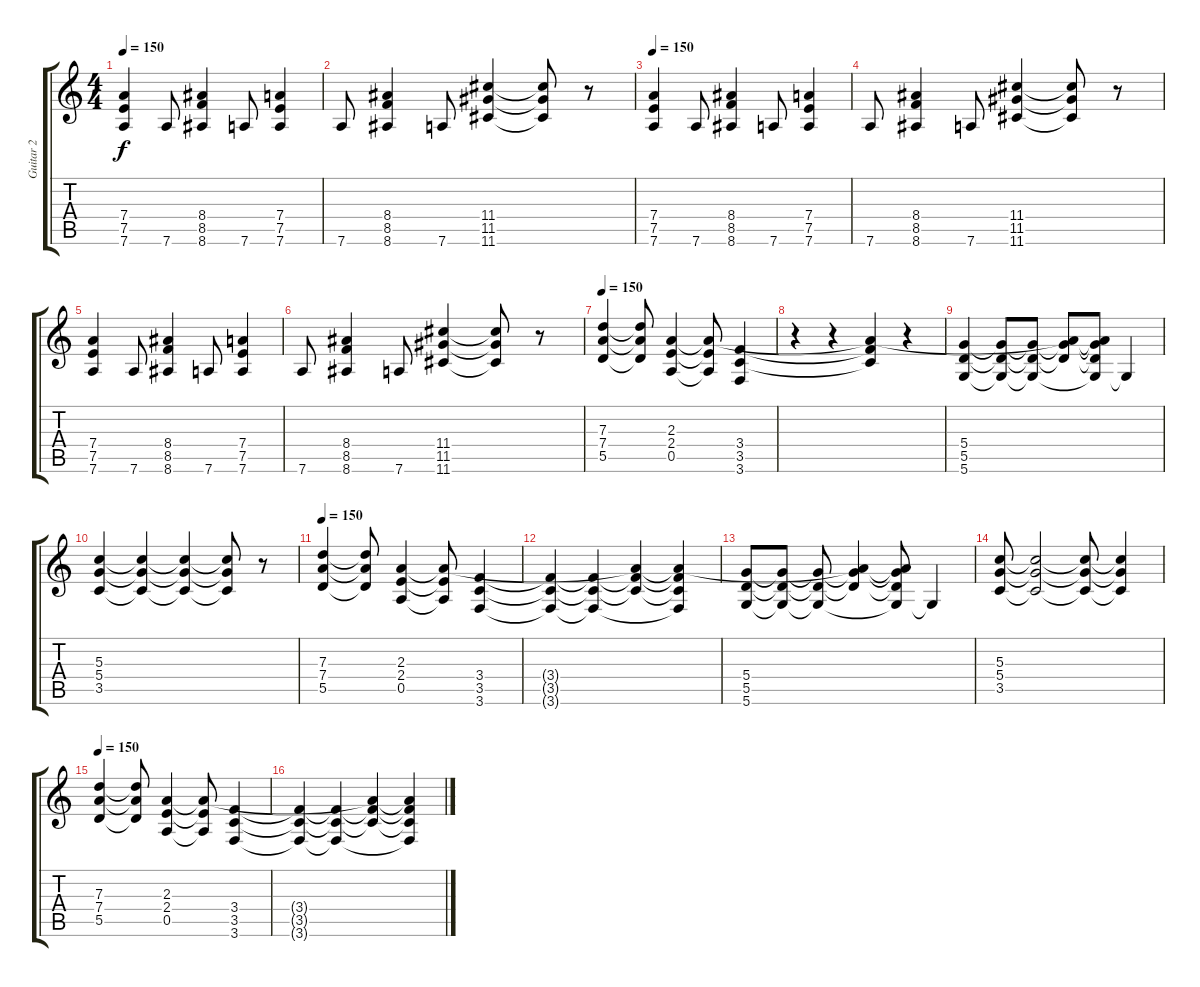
\track ("Guitar 2" "Guitar 2") {instrument distortionguitar}
\staff {score tabs}
\tuning (E4 B3 G3 D3 A2 D2) {hide}
\ts (4 4)
\tempo 150
\clef g2
\ks c
(7.4 7.5 7.6).4{dy f} 7.6.8 (8.4 8.5 8.6).4 7.6.8 (7.4 7.5 7.6).4 |
7.6.8 (8.4 8.5 8.6).4 7.6.8 (11.4 11.5 11.6).4 (11.4{t} 11.5{t} 11.6{t}).8 r.8 |
\tempo 150
(7.4 7.5 7.6).4 7.6.8 (8.4 8.5 8.6).4 7.6.8 (7.4 7.5 7.6).4 |
7.6.8 (8.4 8.5 8.6).4 7.6.8 (11.4 11.5 11.6).4 (11.4{t} 11.5{t} 11.6{t}).8 r.8 |
(7.4 7.5 7.6).4 7.6.8 (8.4 8.5 8.6).4 7.6.8 (7.4 7.5 7.6).4 |
7.6.8 (8.4 8.5 8.6).4 7.6.8 (11.4 11.5 11.6).4 (11.4{t} 11.5{t} 11.6{t}).8 r.8 |
\tempo 150
(7.3 7.4 5.5).4 (7.3{t} 7.4{t} 5.5{t}).8 (2.3 2.4 0.5).4 (2.3{t} 2.4{t} 0.5{t}).8 (3.4 3.5 3.6).4 |
r.4 r.4 (2.3{t} 3.4{t} 3.5{t}).4 r.4 |
(5.4 5.5 5.6).4 (5.4{t} 5.5{t} 5.6{t}).8 (5.4{t} 5.5{t} 5.6{t}).8 (2.3{t} 5.4{t} 5.5{t}).8 (2.3{t} 5.4{t} 5.5{t} 5.6{t}).8 5.6{t}.4 |
(5.3 5.4 3.5).4 (5.3{t} 5.4{t} 3.5{t}).4 (5.3{t} 5.4{t} 3.5{t}).4 (5.3{t} 5.4{t} 3.5{t}).8 r.8 |
\tempo 150
(7.3 7.4 5.5).4 (7.3{t} 7.4{t} 5.5{t}).8 (2.3 2.4 0.5).4 (2.3{t} 2.4{t} 0.5{t}).8 (3.4 3.5 3.6).4 |
(3.4{t} 3.5{t} 3.6{t}).4 (3.4{t} 3.5{t} 3.6{t}).4 (2.3{t} 3.4{t} 3.5{t}).4 (2.3{t} 3.4{t} 3.5{t} 3.6{t}).4 |
(5.4 5.5 5.6).8 (5.4{t} 5.5{t} 5.6{t}).8 (5.4{t} 5.5{t} 5.6{t}).8 (2.3{t} 5.4{t} 5.5{t}).4 (2.3{t} 5.4{t} 5.5{t} 5.6{t}).8 5.6{t}.4 |
(5.3 5.4 3.5).8 (5.3{t} 5.4{t} 3.5{t}).2 (5.3{t} 5.4{t} 3.5{t}).8 (5.3{t} 5.4{t} 3.5{t}).4 |
\tempo 150
(7.3 7.4 5.5).4 (7.3{t} 7.4{t} 5.5{t}).8 (2.3 2.4 0.5).4 (2.3{t} 2.4{t} 0.5{t}).8 (3.4 3.5 3.6).4 |
(3.4{t} 3.5{t} 3.6{t}).4 (3.4{t} 3.5{t} 3.6{t}).4 (2.3{t} 3.4{t} 3.5{t}).4 (2.3{t} 3.4{t} 3.5{t} 3.6{t}).4
